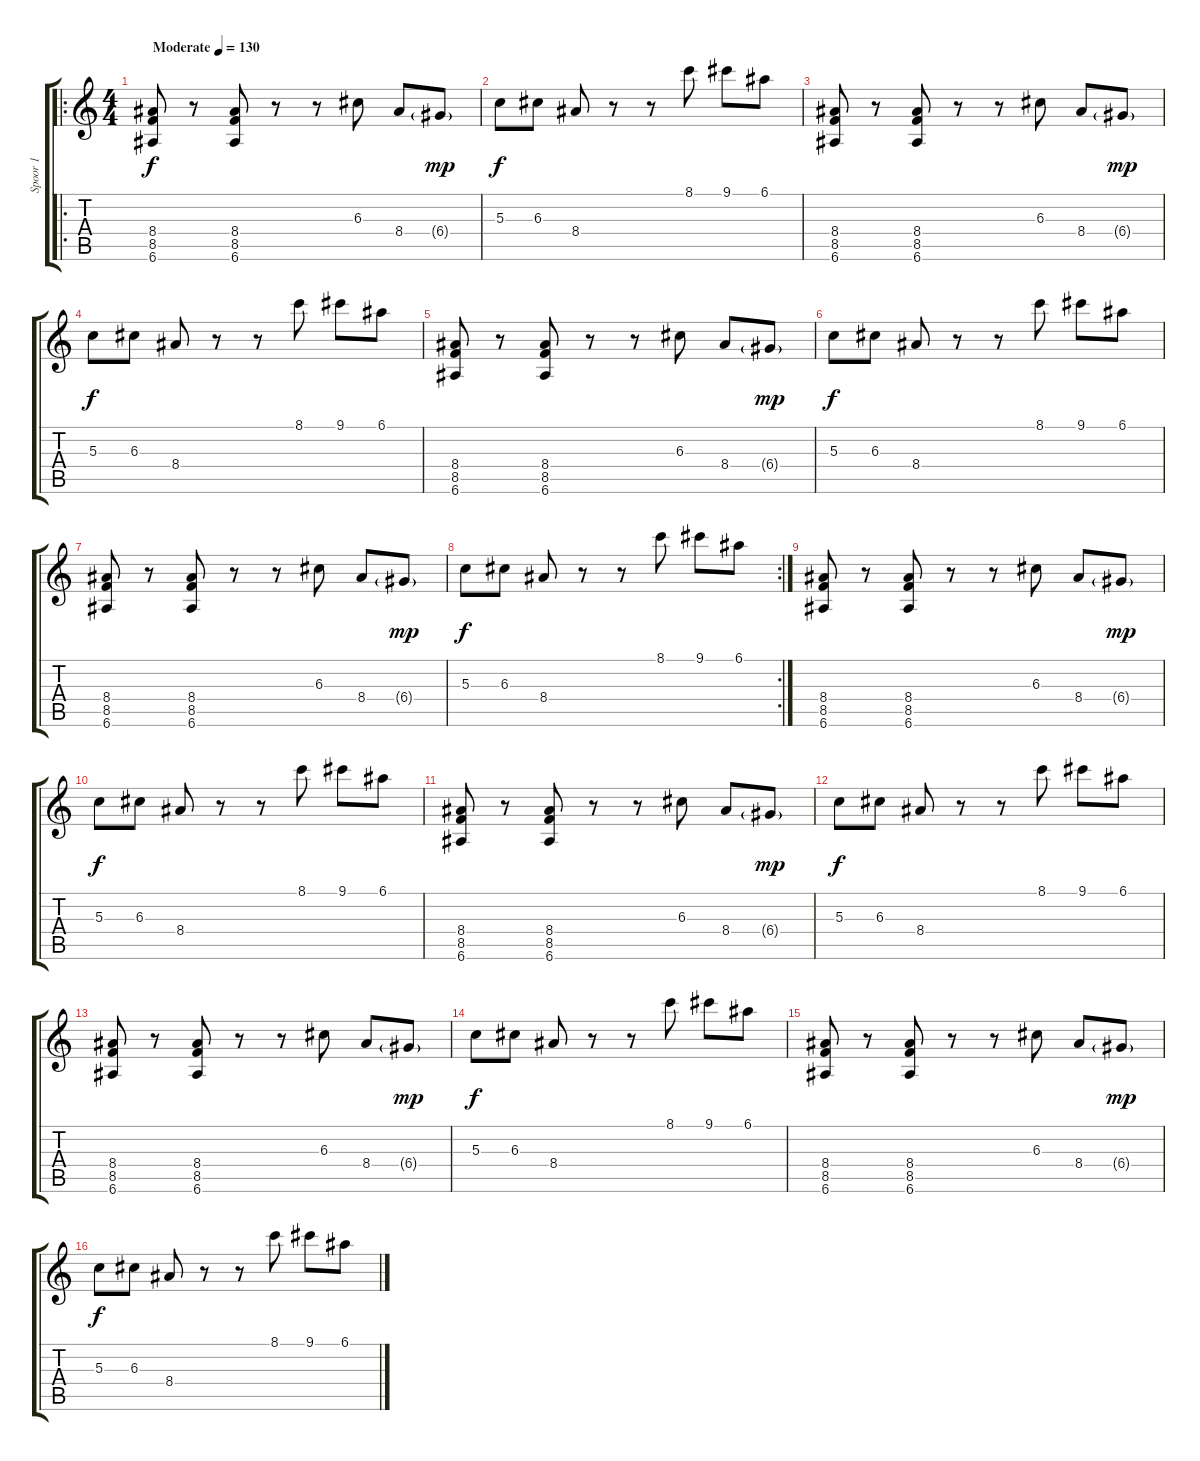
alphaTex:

\track ("Spoor 1" "Spoor 1") {instrument overdrivenguitar}
\staff {score tabs}
\tuning (E4 B3 G3 D3 A2 E2) {hide}
\ro
\ts (4 4)
\tempo (130 "Moderate")
\clef g2
\ks c
(8.4 8.5 6.6).8{dy f instrument overdrivenguitar} r.8 (8.4 8.5 6.6).8 r.8 r.8 6.3.8 8.4.8 6.4{g}.8{dy mp} |
5.3.8{dy f} 6.3.8 8.4.8 r.8 r.8 8.1.8 9.1.8 6.1.8 |
(8.4 8.5 6.6).8 r.8 (8.4 8.5 6.6).8 r.8 r.8 6.3.8 8.4.8 6.4{g}.8{dy mp} |
5.3.8{dy f} 6.3.8 8.4.8 r.8 r.8 8.1.8 9.1.8 6.1.8 |
(8.4 8.5 6.6).8 r.8 (8.4 8.5 6.6).8 r.8 r.8 6.3.8 8.4.8 6.4{g}.8{dy mp} |
5.3.8{dy f} 6.3.8 8.4.8 r.8 r.8 8.1.8 9.1.8 6.1.8 |
(8.4 8.5 6.6).8 r.8 (8.4 8.5 6.6).8 r.8 r.8 6.3.8 8.4.8 6.4{g}.8{dy mp} |
\rc 2
5.3.8{dy f} 6.3.8 8.4.8 r.8 r.8 8.1.8 9.1.8 6.1.8 |
(8.4 8.5 6.6).8 r.8 (8.4 8.5 6.6).8 r.8 r.8 6.3.8 8.4.8 6.4{g}.8{dy mp} |
5.3.8{dy f} 6.3.8 8.4.8 r.8 r.8 8.1.8 9.1.8 6.1.8 |
(8.4 8.5 6.6).8 r.8 (8.4 8.5 6.6).8 r.8 r.8 6.3.8 8.4.8 6.4{g}.8{dy mp} |
5.3.8{dy f} 6.3.8 8.4.8 r.8 r.8 8.1.8 9.1.8 6.1.8 |
(8.4 8.5 6.6).8 r.8 (8.4 8.5 6.6).8 r.8 r.8 6.3.8 8.4.8 6.4{g}.8{dy mp} |
5.3.8{dy f} 6.3.8 8.4.8 r.8 r.8 8.1.8 9.1.8 6.1.8 |
(8.4 8.5 6.6).8 r.8 (8.4 8.5 6.6).8 r.8 r.8 6.3.8 8.4.8 6.4{g}.8{dy mp} |
5.3.8{dy f} 6.3.8 8.4.8 r.8 r.8 8.1.8 9.1.8 6.1.8
